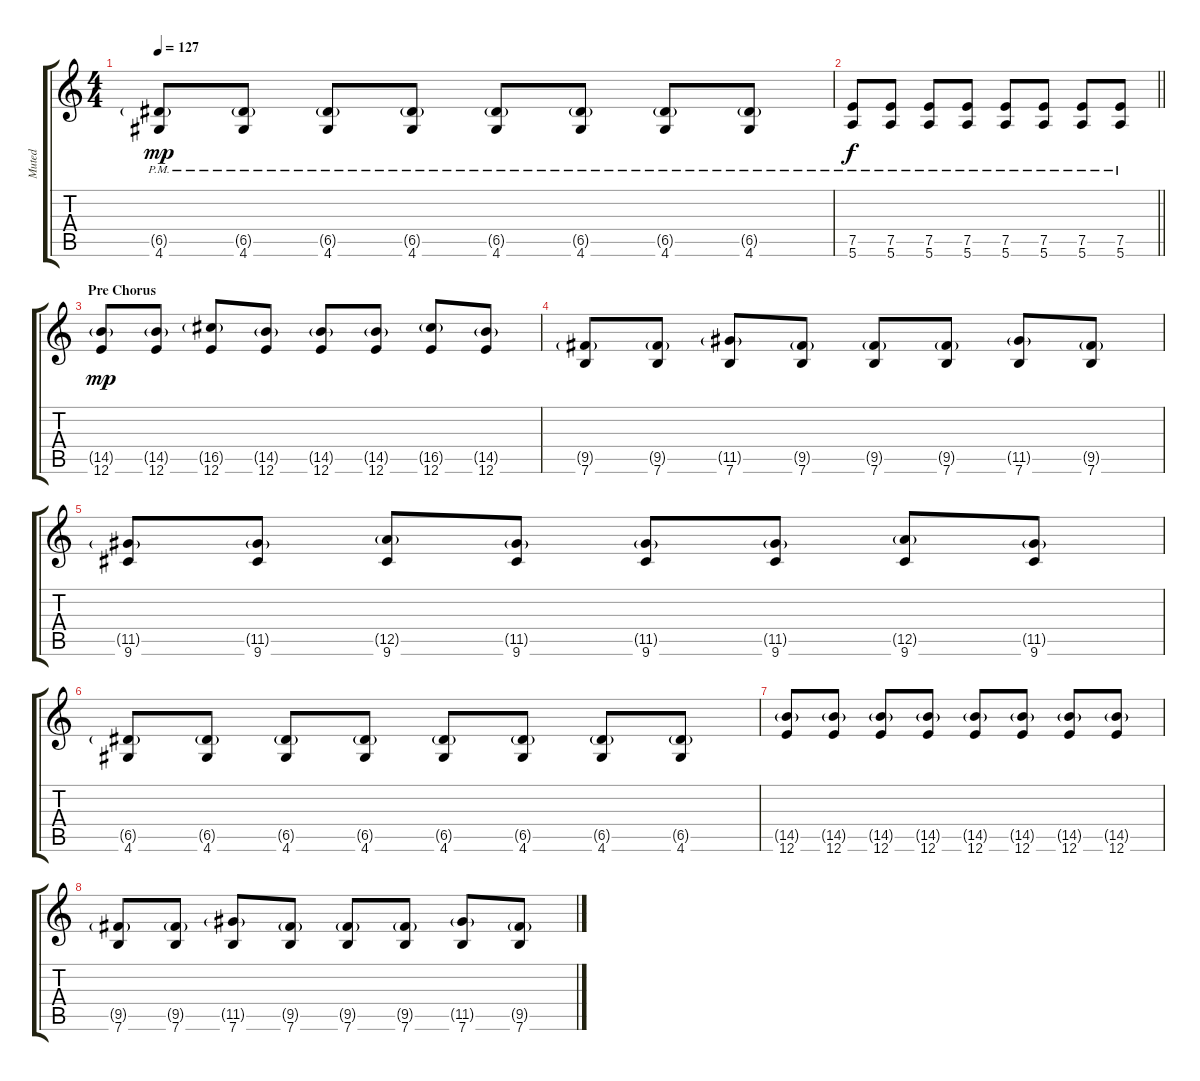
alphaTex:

\track ("Muted" "Muted") {instrument electricguitarmuted}
\staff {score tabs}
\tuning (E4 B3 G3 D3 A2 E2) {hide}
\ts (4 4)
\tempo 127
\clef g2
\ks c
(6.5{g pm} 4.6{pm}).8{dy mp} (6.5{g pm} 4.6{pm}).8 (6.5{g pm} 4.6{pm}).8 (6.5{g pm} 4.6{pm}).8 (6.5{g pm} 4.6{pm}).8 (6.5{g pm} 4.6{pm}).8 (6.5{g pm} 4.6{pm}).8 (6.5{g pm} 4.6{pm}).8 |
\barLineRight lightlight
(7.5{pm} 5.6{pm}).8{dy f} (7.5{pm} 5.6{pm}).8 (7.5{pm} 5.6{pm}).8 (7.5{pm} 5.6{pm}).8 (7.5{pm} 5.6{pm}).8 (7.5{pm} 5.6{pm}).8 (7.5{pm} 5.6{pm}).8 (7.5{pm} 5.6{pm}).8 |
\section ("" "Pre Chorus")
(14.5{g} 12.6).8{dy mp} (14.5{g} 12.6).8 (16.5{g} 12.6).8 (14.5{g} 12.6).8 (14.5{g} 12.6).8 (14.5{g} 12.6).8 (16.5{g} 12.6).8 (14.5{g} 12.6).8 |
(9.5{g} 7.6).8 (9.5{g} 7.6).8 (11.5{g} 7.6).8 (9.5{g} 7.6).8 (9.5{g} 7.6).8 (9.5{g} 7.6).8 (11.5{g} 7.6).8 (9.5{g} 7.6).8 |
(11.5{g} 9.6).8 (11.5{g} 9.6).8 (12.5{g} 9.6).8 (11.5{g} 9.6).8 (11.5{g} 9.6).8 (11.5{g} 9.6).8 (12.5{g} 9.6).8 (11.5{g} 9.6).8 |
(6.5{g} 4.6).8 (6.5{g} 4.6).8 (6.5{g} 4.6).8 (6.5{g} 4.6).8 (6.5{g} 4.6).8 (6.5{g} 4.6).8 (6.5{g} 4.6).8 (6.5{g} 4.6).8 |
(14.5{g} 12.6).8 (14.5{g} 12.6).8 (14.5{g} 12.6).8 (14.5{g} 12.6).8 (14.5{g} 12.6).8 (14.5{g} 12.6).8 (14.5{g} 12.6).8 (14.5{g} 12.6).8 |
(9.5{g} 7.6).8 (9.5{g} 7.6).8 (11.5{g} 7.6).8 (9.5{g} 7.6).8 (9.5{g} 7.6).8 (9.5{g} 7.6).8 (11.5{g} 7.6).8 (9.5{g} 7.6).8
